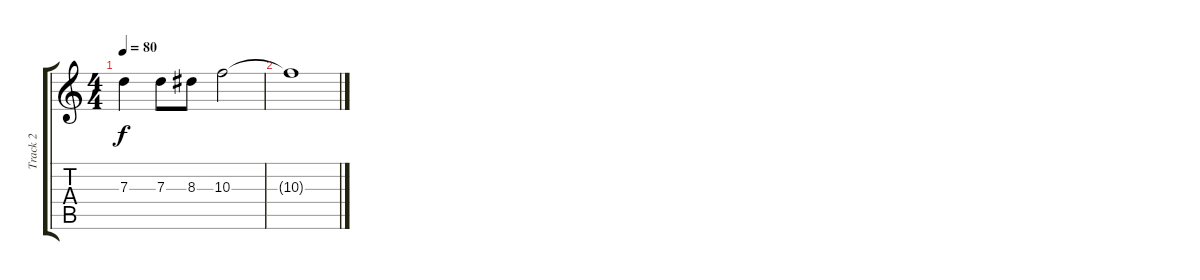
\track ("Track 2" "Track 2") {instrument acousticguitarsteel}
\staff {score tabs}
\tuning (E4 B3 G3 D3 A2 E2) {hide}
\ts (4 4)
\tempo 80
\clef g2
\ks c
7.3.4{dy f} 7.3.8 8.3.8 10.3.2 |
10.3{t}.1
